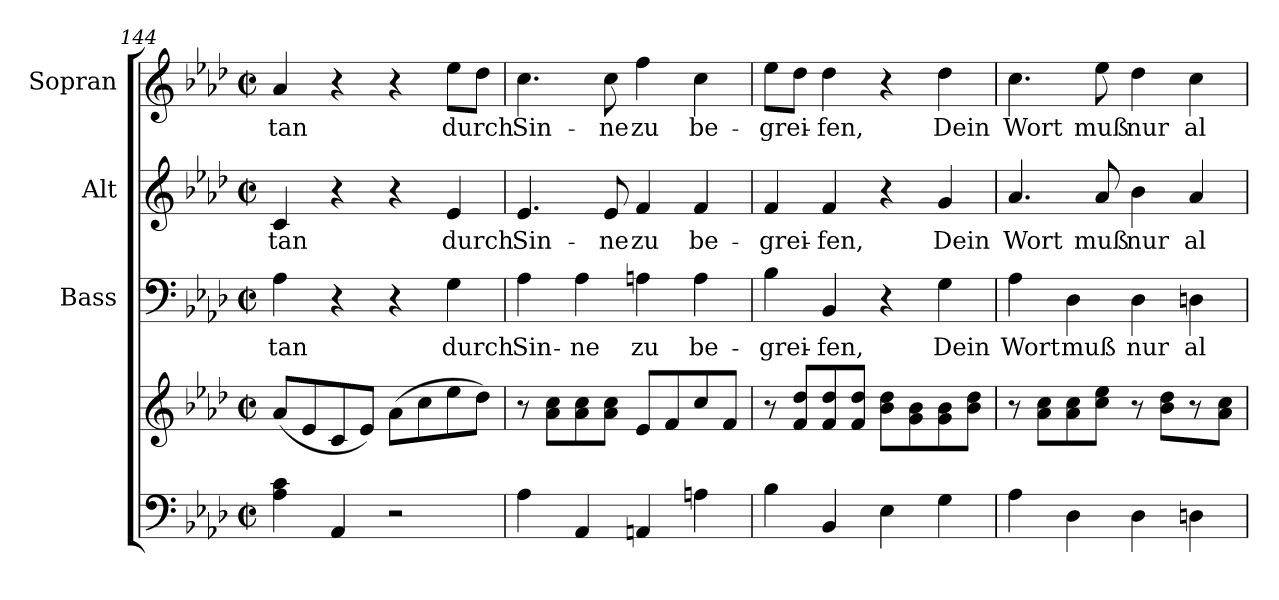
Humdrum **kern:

**kern	**kern	**kern	**text	**kern	**text	**kern	**text
*part4	*part4	*part3	*part3	*part2	*part2	*part1	*part1
*staff5	*staff4	*staff3	*staff3	*staff2	*staff2	*staff1	*staff1
*	*	*I"Bass	*	*I"Alt	*	*I"Sopran	*
*clefF4	*clefG2	*clefF4	*	*clefG2	*	*clefG2	*
*k[b-e-a-d-]	*k[b-e-a-d-]	*k[b-e-a-d-]	*	*k[b-e-a-d-]	*	*k[b-e-a-d-]	*
*A-:	*A-:	*A-:	*	*A-:	*	*A-:	*
*M2/2	*M2/2	*M2/2	*	*M2/2	*	*M2/2	*
*met(c|)	*met(c|)	*met(c|)	*	*met(c|)	*	*met(c|)	*
=144	=144	=144	=144	=144	=144	=144	=144
!	!	!	!LO:LY:b	!	!LO:LY:b	!	!LO:LY:b
4A-\ 4c\	(<8a-/L	4A-\	-tan	4c/	-tan	4a-/	-tan
.	8e-/	.	.	.	.	.	.
4AA-/	8c/	4r	.	4r	.	4r	.
.	8e-/J)	.	.	.	.	.	.
2r	(>8a-\L	4r	.	4r	.	4r	.
.	8cc\	.	.	.	.	.	.
!	!	!	!LO:LY:b	!	!LO:LY:b	!	!LO:LY:b
.	8ee-\	4G\	durch	4e-/	durch	8ee-\L	durch
.	8dd-\J)	.	.	.	.	8dd-\J	.
=145	=145	=145	=145	=145	=145	=145	=145
!	!	!	!LO:LY:b	!	!LO:LY:b	!	!LO:LY:b
4A-\	8r	4A-\	Sin-	4.e-/	Sin-	4.cc\	Sin-
.	8a-\ 8cc\L	.	.	.	.	.	.
!	!	!	!LO:LY:b	!	!	!	!
4AA-/	8a-\ 8cc\	4A-\	-ne	.	.	.	.
!	!	!	!	!	!LO:LY:b	!	!LO:LY:b
.	8a-\ 8cc\J	.	.	8e-/	-ne	8cc\	-ne
!	!	!	!LO:LY:b	!	!LO:LY:b	!	!LO:LY:b
4AAn/	8e-/L	4An\	zu	4f/	zu	4ff\	zu
.	8f/	.	.	.	.	.	.
!	!	!	!LO:LY:b	!	!LO:LY:b	!	!LO:LY:b
4An\	8cc/	4A\	be-	4f/	be-	4cc\	be-
.	8f/J	.	.	.	.	.	.
=146	=146	=146	=146	=146	=146	=146	=146
!	!	!	!LO:LY:b	!	!LO:LY:b	!	!LO:LY:b
4B-\	8r	4B-\	-grei-	4f/	-grei-	8ee-\L	-grei-
.	8f/ 8dd-/L	.	.	.	.	8dd-\J	.
!	!	!	!LO:LY:b	!	!LO:LY:b	!	!LO:LY:b
4BB-/	8f/ 8dd-/	4BB-/	-fen,	4f/	-fen,	4dd-\	-fen,
.	8f/ 8dd-/J	.	.	.	.	.	.
4E-\	8b-\ 8dd-\L	4r	.	4r	.	4r	.
.	8g\ 8b-\	.	.	.	.	.	.
!	!	!	!LO:LY:b	!	!LO:LY:b	!	!LO:LY:b
4G\	8g\ 8b-\	4G\	Dein	4g/	Dein	4dd-\	Dein
.	8b-\ 8dd-\J	.	.	.	.	.	.
!!LO:LB:g=z
=147	=147	=147	=147	=147	=147	=147	=147
!	!	!	!LO:LY:b	!	!LO:LY:b	!	!LO:LY:b
4A-\	8r	4A-\	Wort	4.a-/	Wort	4.cc\	Wort
.	8a-\ 8cc\L	.	.	.	.	.	.
!	!	!	!LO:LY:b	!	!	!	!
4D-\	8a-\ 8cc\	4D-\	muß	.	.	.	.
!	!	!	!	!	!LO:LY:b	!	!LO:LY:b
.	8cc\ 8ee-\J	.	.	8a-/	muß	8ee-\	muß
!	!	!	!LO:LY:b	!	!LO:LY:b	!	!LO:LY:b
4D-\	8r	4D-\	nur	4b-\	nur	4dd-\	nur
.	8b-\ 8dd-\L	.	.	.	.	.	.
!	!	!	!LO:LY:b	!	!LO:LY:b	!	!LO:LY:b
4Dn\	8r	4Dn\	al-	4a-/	al-	4cc\	al-
.	8a-\ 8cc\J	.	.	.	.	.	.
=	=	=	=	=	=	=	=
*-	*-	*-	*-	*-	*-	*-	*-
